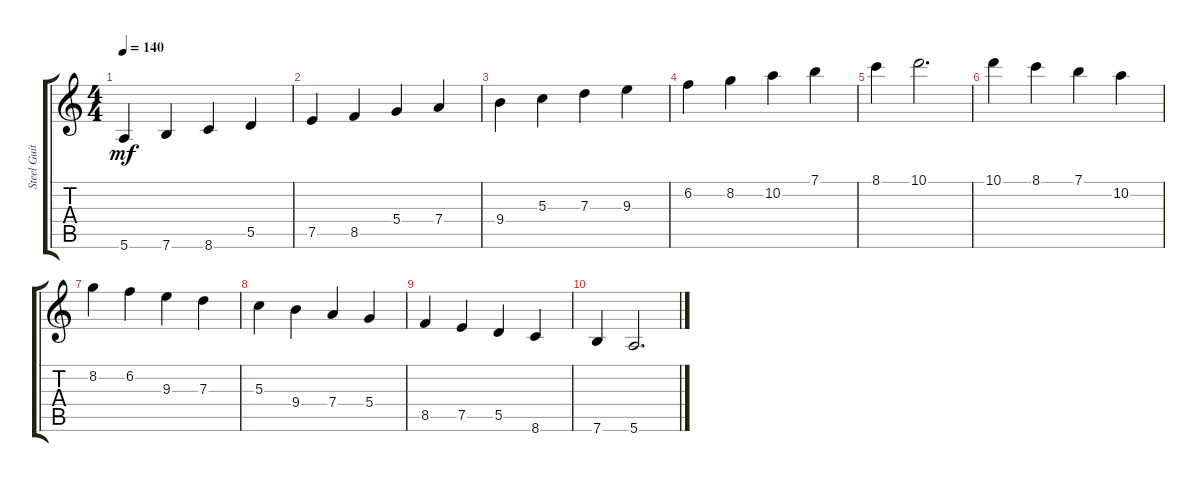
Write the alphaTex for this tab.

\track ("Steel Guitar" "Steel Guit") {instrument acousticguitarsteel}
\staff {score tabs}
\tuning (E4 B3 G3 D3 A2 E2) {hide}
\ts (4 4)
\tempo 140
\clef g2
\ks c
5.6.4{dy mf instrument acousticguitarsteel} 7.6.4 8.6.4 5.5.4 |
7.5.4 8.5.4 5.4.4 7.4.4 |
9.4.4 5.3.4 7.3.4 9.3.4 |
6.2.4 8.2.4 10.2.4 7.1.4 |
8.1.4 10.1.2{d} |
10.1.4 8.1.4 7.1.4 10.2.4 |
8.2.4 6.2.4 9.3.4 7.3.4 |
5.3.4 9.4.4 7.4.4 5.4.4 |
8.5.4 7.5.4 5.5.4 8.6.4 |
7.6.4 5.6.2{d}
